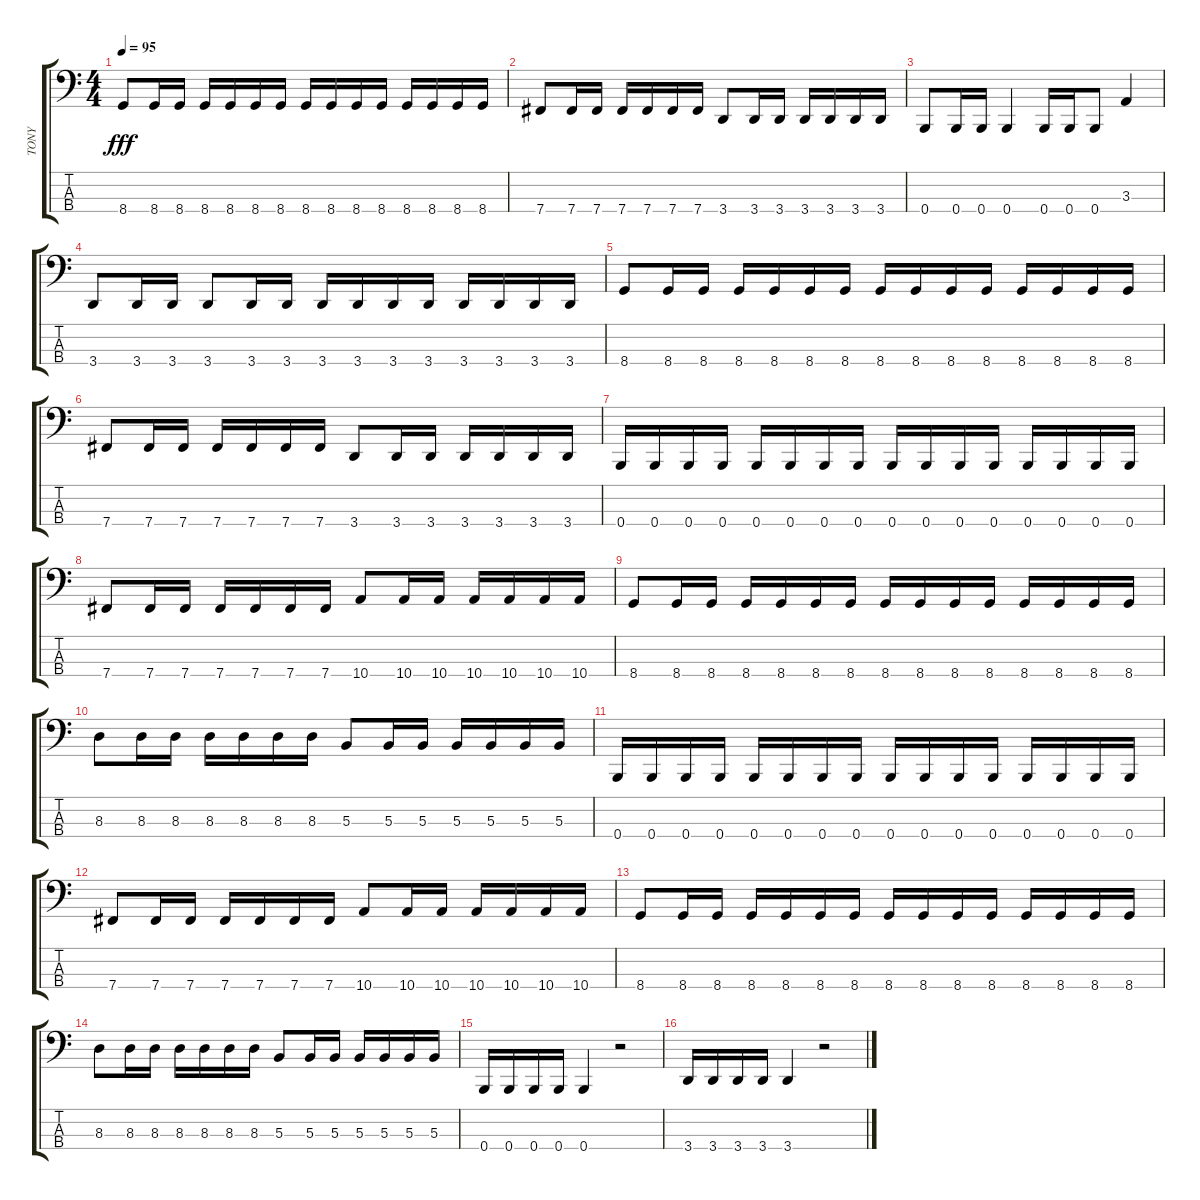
\track ("TONY" "TONY") {instrument electricbasspick}
\staff {score tabs}
\tuning (E2 B1 Gb1 B0) {hide}
\ts (4 4)
\tempo 95
\clef f4
\ks c
8.4.8{dy fff} 8.4.16 8.4.16 8.4.16 8.4.16 8.4.16 8.4.16 8.4.16 8.4.16 8.4.16 8.4.16 8.4.16 8.4.16 8.4.16 8.4.16 |
7.4.8 7.4.16 7.4.16 7.4.16 7.4.16 7.4.16 7.4.16 3.4.8 3.4.16 3.4.16 3.4.16 3.4.16 3.4.16 3.4.16 |
0.4.8 0.4.16 0.4.16 0.4.4 0.4.16 0.4.16 0.4.8 3.3.4 |
3.4.8 3.4.16 3.4.16 3.4.8 3.4.16 3.4.16 3.4.16 3.4.16 3.4.16 3.4.16 3.4.16 3.4.16 3.4.16 3.4.16 |
8.4.8 8.4.16 8.4.16 8.4.16 8.4.16 8.4.16 8.4.16 8.4.16 8.4.16 8.4.16 8.4.16 8.4.16 8.4.16 8.4.16 8.4.16 |
7.4.8 7.4.16 7.4.16 7.4.16 7.4.16 7.4.16 7.4.16 3.4.8 3.4.16 3.4.16 3.4.16 3.4.16 3.4.16 3.4.16 |
0.4.16 0.4.16 0.4.16 0.4.16 0.4.16 0.4.16 0.4.16 0.4.16 0.4.16 0.4.16 0.4.16 0.4.16 0.4.16 0.4.16 0.4.16 0.4.16 |
7.4.8 7.4.16 7.4.16 7.4.16 7.4.16 7.4.16 7.4.16 10.4.8 10.4.16 10.4.16 10.4.16 10.4.16 10.4.16 10.4.16 |
8.4.8 8.4.16 8.4.16 8.4.16 8.4.16 8.4.16 8.4.16 8.4.16 8.4.16 8.4.16 8.4.16 8.4.16 8.4.16 8.4.16 8.4.16 |
8.3.8 8.3.16 8.3.16 8.3.16 8.3.16 8.3.16 8.3.16 5.3.8 5.3.16 5.3.16 5.3.16 5.3.16 5.3.16 5.3.16 |
0.4.16 0.4.16 0.4.16 0.4.16 0.4.16 0.4.16 0.4.16 0.4.16 0.4.16 0.4.16 0.4.16 0.4.16 0.4.16 0.4.16 0.4.16 0.4.16 |
7.4.8 7.4.16 7.4.16 7.4.16 7.4.16 7.4.16 7.4.16 10.4.8 10.4.16 10.4.16 10.4.16 10.4.16 10.4.16 10.4.16 |
8.4.8 8.4.16 8.4.16 8.4.16 8.4.16 8.4.16 8.4.16 8.4.16 8.4.16 8.4.16 8.4.16 8.4.16 8.4.16 8.4.16 8.4.16 |
8.3.8 8.3.16 8.3.16 8.3.16 8.3.16 8.3.16 8.3.16 5.3.8 5.3.16 5.3.16 5.3.16 5.3.16 5.3.16 5.3.16 |
0.4.16 0.4.16 0.4.16 0.4.16 0.4.4 r.2 |
3.4.16 3.4.16 3.4.16 3.4.16 3.4.4 r.2
